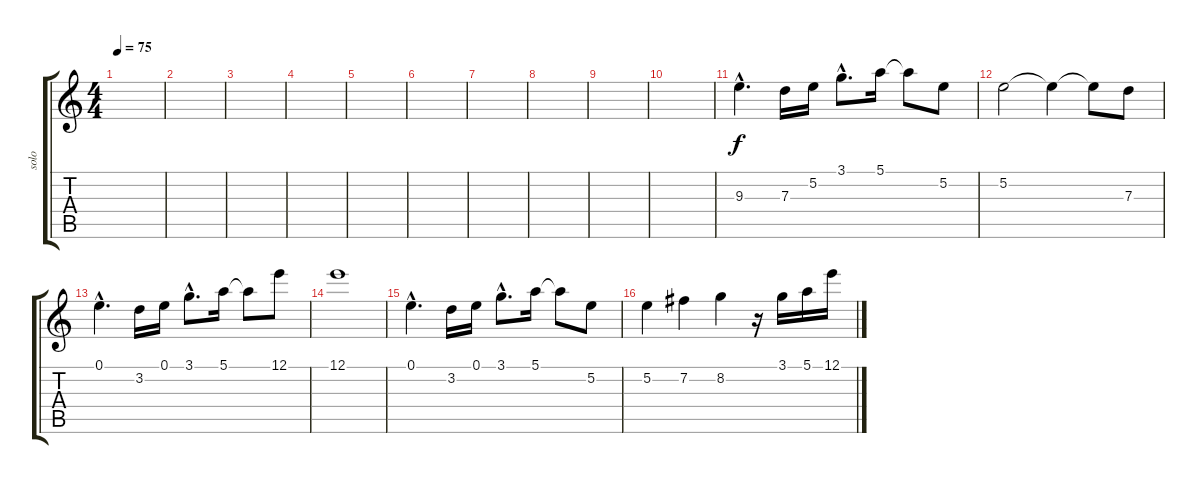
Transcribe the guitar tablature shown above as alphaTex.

\track ("solo" "solo") {instrument overdrivenguitar}
\staff {score tabs}
\tuning (E4 B3 G3 D3 A2 E2) {hide}
\ts (4 4)
\tempo 75
\clef g2
\ks c
|
|
|
|
|
|
|
|
|
|
9.3{hac}.4{d} 7.3.16 5.2.16 3.1{hac}.8{d} 5.1.16 5.1{t}.8 5.2.8 |
5.2.2 5.2{t}.4 5.2{t}.8 7.3.8 |
0.1{hac}.4{d} 3.2.16 0.1.16 3.1{hac}.8{d} 5.1.16 5.1{t}.8 12.1.8 |
12.1.1 |
0.1{hac}.4{d} 3.2.16 0.1.16 3.1{hac}.8{d} 5.1.16 5.1{t}.8 5.2.8 |
5.2.4 7.2.4 8.2.4 r.16 3.1.16 5.1.16 12.1.16
